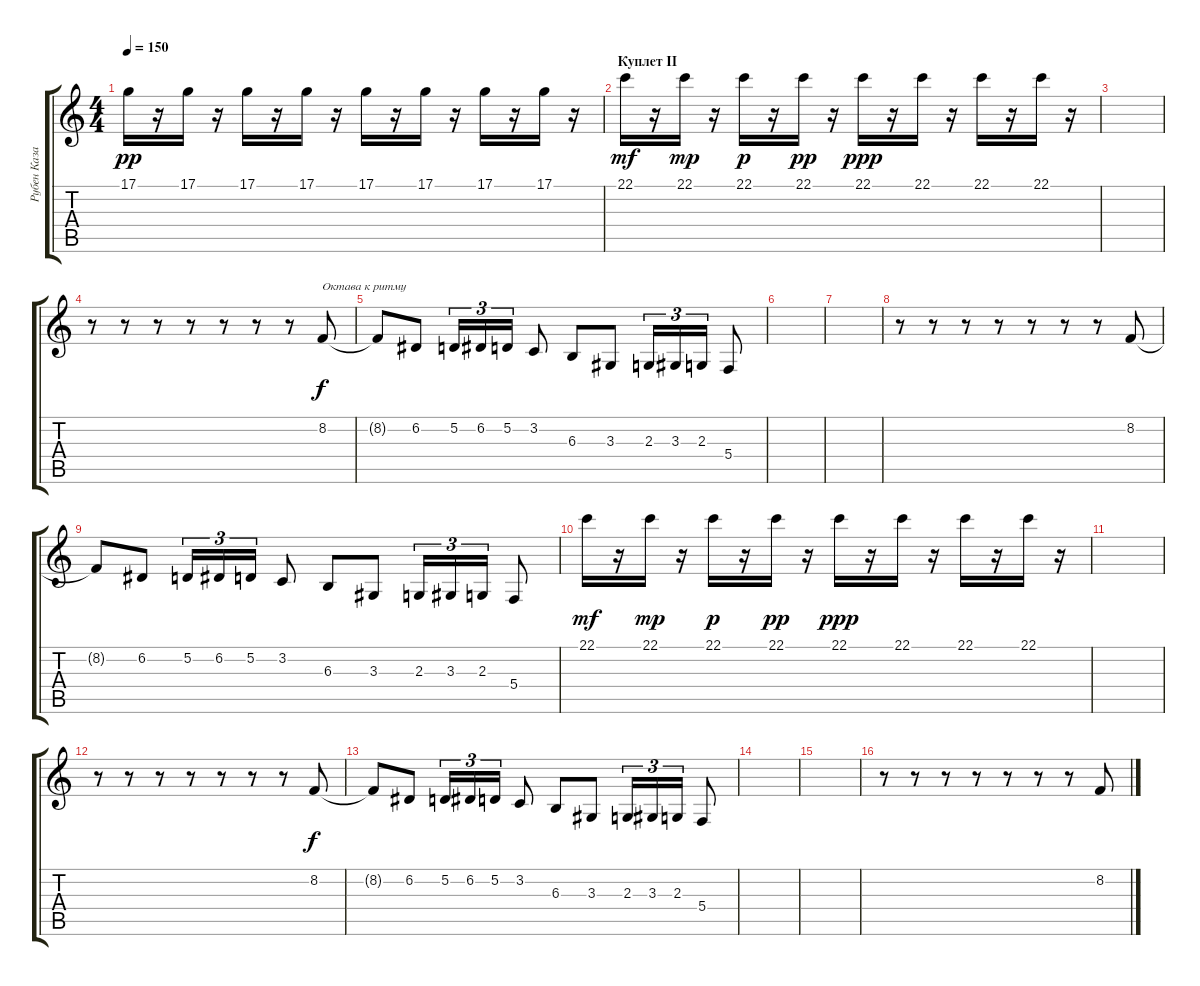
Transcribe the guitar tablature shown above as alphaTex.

\track ("Рубен Казарьян" "Рубен Каза") {instrument fx1rain}
\staff {score tabs}
\tuning (D4 A3 F3 C3 G2 D2) {hide}
\ts (4 4)
\tempo 150
\clef g2
\ks c
17.1.16{dy pp} r.16 17.1.16 r.16 17.1.16 r.16 17.1.16 r.16 17.1.16 r.16 17.1.16 r.16 17.1.16 r.16 17.1.16 r.16 |
\section ("" "Куплет II")
22.1.16{dy mf} r.16 22.1.16{dy mp} r.16 22.1.16{dy p} r.16 22.1.16{dy pp} r.16 22.1.16{dy ppp} r.16 22.1.16 r.16 22.1.16 r.16 22.1.16 r.16 |
|
r.8 r.8 r.8 r.8 r.8 r.8 r.8 8.2.8{txt "Октава к ритму" dy f instrument overdrivenguitar} |
8.2{t}.8 6.2.8 5.2.16{tu (3 2)} 6.2.16{tu (3 2)} 5.2.16{tu (3 2)} 3.2.8 6.3.8 3.3.8 2.3.16{tu (3 2)} 3.3.16{tu (3 2)} 2.3.16{tu (3 2)} 5.4.8 |
|
|
r.8 r.8 r.8 r.8 r.8 r.8 r.8 8.2.8{txt " " instrument overdrivenguitar} |
8.2{t}.8 6.2.8 5.2.16{tu (3 2)} 6.2.16{tu (3 2)} 5.2.16{tu (3 2)} 3.2.8 6.3.8 3.3.8 2.3.16{tu (3 2)} 3.3.16{tu (3 2)} 2.3.16{tu (3 2)} 5.4.8 |
22.1.16{dy mf instrument fx1rain} r.16 22.1.16{dy mp} r.16 22.1.16{dy p} r.16 22.1.16{dy pp} r.16 22.1.16{dy ppp} r.16 22.1.16 r.16 22.1.16 r.16 22.1.16 r.16 |
|
r.8 r.8 r.8 r.8 r.8 r.8 r.8 8.2.8{txt " " dy f instrument overdrivenguitar} |
8.2{t}.8 6.2.8 5.2.16{tu (3 2)} 6.2.16{tu (3 2)} 5.2.16{tu (3 2)} 3.2.8 6.3.8 3.3.8 2.3.16{tu (3 2)} 3.3.16{tu (3 2)} 2.3.16{tu (3 2)} 5.4.8 |
|
|
r.8 r.8 r.8 r.8 r.8 r.8 r.8 8.2.8{instrument overdrivenguitar}
